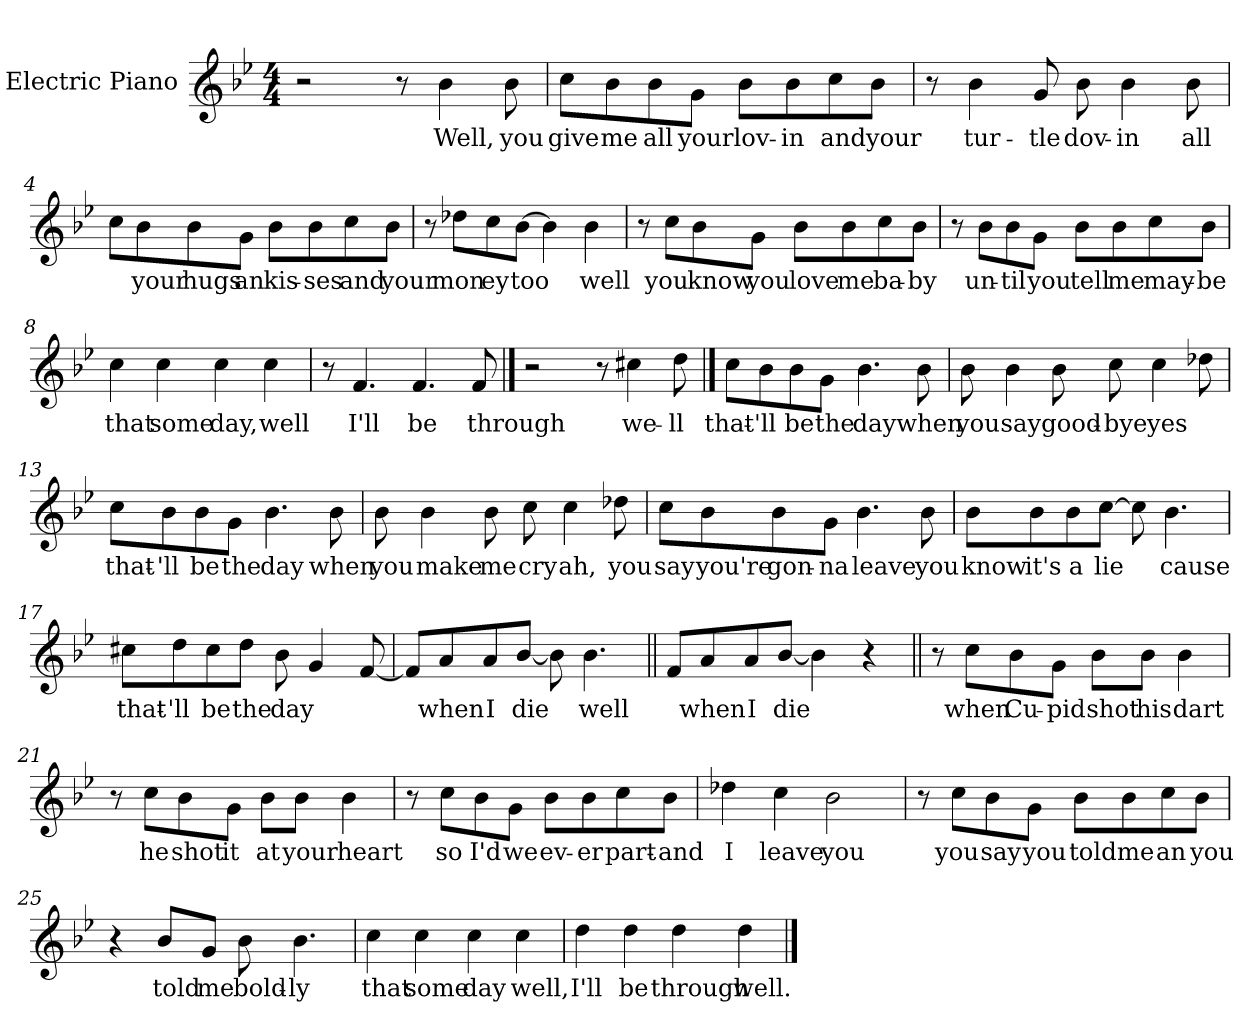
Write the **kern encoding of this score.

**kern	**text
*part1	*part1
*staff1	*staff1
*I"Electric Piano	*
*I'E.Pno	*
*clefG2	*
*k[b-e-]	*
*B-:	*
*M4/4	*
=1	=1
2r	.
8r	.
4b-\	Well,
8b-\	you
=2	=2
8cc\L	give
8b-\	me
8b-\	all
8g\J	your
8b-\L	lov-
8b-\	-in
8cc\	and
8b-\J	your
=3	=3
8r	.
4b-\	tur-
8g/	-tle
8b-\	dov-
4b-\	-in
8b-\	all
!!LO:LB:g=z
=4	=4
8cc\L	.
8b-\	your
8b-\	hugs
8g\J	an
8b-\L	kis-
8b-\	-ses
8cc\	and
8b-\J	your
=5	=5
8r	.
8dd-X\L	mon
8cc\	ey
[8b-\J	too
4b-\]	.
4b-\	well
=6	=6
8r	.
8cc\L	you
8b-\	know
8g\J	you
8b-\L	love
8b-\	me
8cc\	ba-
8b-\J	-by
!!LO:LB:g=z
=7	=7
8r	.
8b-\L	un-
8b-\	-til
8g\J	you
8b-\L	tell
8b-\	me
8cc\	may-
8b-\J	-be
=8	=8
4cc\	that
4cc\	some
4cc\	day,
4cc\	well
=9	=9
8r	.
4.f/	I'll
4.f/	be
8f/	through
!!LO:LB:g=z
==10	==10
2r	.
8r	.
4cc#X\	we-
8dd\	ll
==11	==11
8cc\L	that-
8b-\	-'ll
8b-\	be
8g\J	the
4.b-\	day
8b-\	when
=12	=12
8b-\	you
4b-\	say
8b-\	good-
8cc\	-bye
4cc\	yes
8dd-X\	.
=13	=13
8cc\L	that-
8b-\	-'ll
8b-\	be
8g\J	the
4.b-\	day
8b-\	when
!!LO:LB:g=z
=14	=14
8b-\	you
4b-\	make
8b-\	me
8cc\	cry
4cc\	ah,
8dd-X\	you
=15	=15
8cc\L	say
8b-\	you're
8b-\	gon-
8g\J	-na
4.b-\	leave
8b-\	you
=16	=16
8b-\L	know
8b-\	it's
8b-\	a
[8cc\J	lie
8cc\]	.
4.b-\	cause
!!LO:LB:g=z
=17	=17
8cc#X\L	that-
8dd\	-'ll
8cc#\	be
8dd\J	the
8b-\	day
4g/	.
[8f/	.
=18	=18
8f/L]	.
8a/	when
8a/	I
[8b-/J	die
8b-\]	.
4.b-\	well
=19||	=19||
8f/L	.
8a/	when
8a/	I
[8b-/J	die
4b-\]	.
4r	.
!!LO:LB:g=z
=20||	=20||
8r	.
8cc\L	when
8b-\	Cu-
8g\J	-pid
8b-\L	shot
8b-\J	his
4b-\	dart
=21	=21
8r	.
8cc\L	he
8b-\	shot
8g\J	it
8b-\L	at
8b-\J	your
4b-\	heart
=22	=22
8r	.
8cc\L	so
8b-\	I'd
8g\J	we
8b-\L	ev-
8b-\	-er
8cc\	part-
8b-\J	and
=23	=23
4dd-X\	I
4cc\	leave
2b-\	you
!!LO:LB:g=z
=24	=24
8r	.
8cc\L	you
8b-\	say
8g\J	you
8b-\L	told
8b-\	me
8cc\	an
8b-\J	you
=25	=25
4r	.
8b-/L	told
8g/J	me
8b-\	bold-
4.b-\	-ly
=26	=26
4cc\	that
4cc\	some
4cc\	day
4cc\	well,
=27	=27
4dd\	I'll
4dd\	be
4dd\	through
4dd\	well.
==	==
*-	*-
